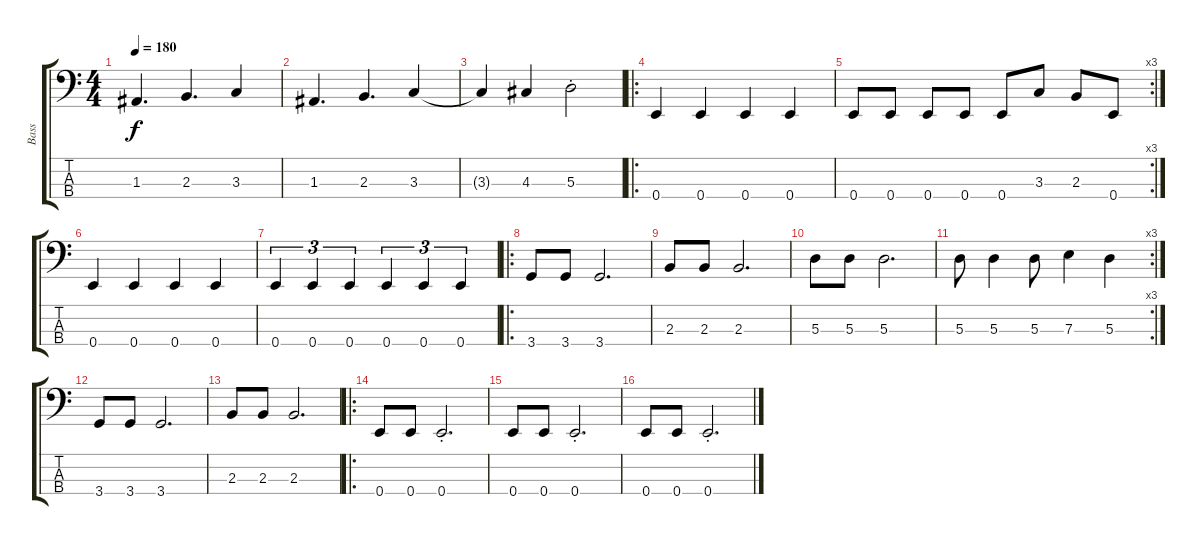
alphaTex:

\track ("Bass" "Bass") {instrument electricbasspick}
\staff {score tabs}
\tuning (G2 D2 A1 E1) {hide}
\ts (4 4)
\tempo 180
\clef f4
\ks c
1.3.4{d dy f} 2.3.4{d} 3.3.4 |
1.3.4{d} 2.3.4{d} 3.3.4 |
3.3{t}.4 4.3.4 5.3{st}.2 |
\ro
0.4.4 0.4.4 0.4.4 0.4.4 |
\rc 3
0.4.8 0.4.8 0.4.8 0.4.8 0.4.8 3.3.8 2.3.8 0.4.8 |
0.4.4 0.4.4 0.4.4 0.4.4 |
0.4.4{tu (3 2)} 0.4.4{tu (3 2)} 0.4.4{tu (3 2)} 0.4.4{tu (3 2)} 0.4.4{tu (3 2)} 0.4.4{tu (3 2)} |
\ro
3.4.8 3.4.8 3.4.2{d} |
2.3.8 2.3.8 2.3.2{d} |
5.3.8 5.3.8 5.3.2{d} |
\rc 3
5.3.8 5.3.4 5.3.8 7.3.4 5.3.4 |
3.4.8 3.4.8 3.4.2{d} |
2.3.8 2.3.8 2.3.2{d} |
\ro
0.4.8 0.4.8 0.4{st}.2{d} |
0.4.8 0.4.8 0.4{st}.2{d} |
0.4.8 0.4.8 0.4{st}.2{d}
